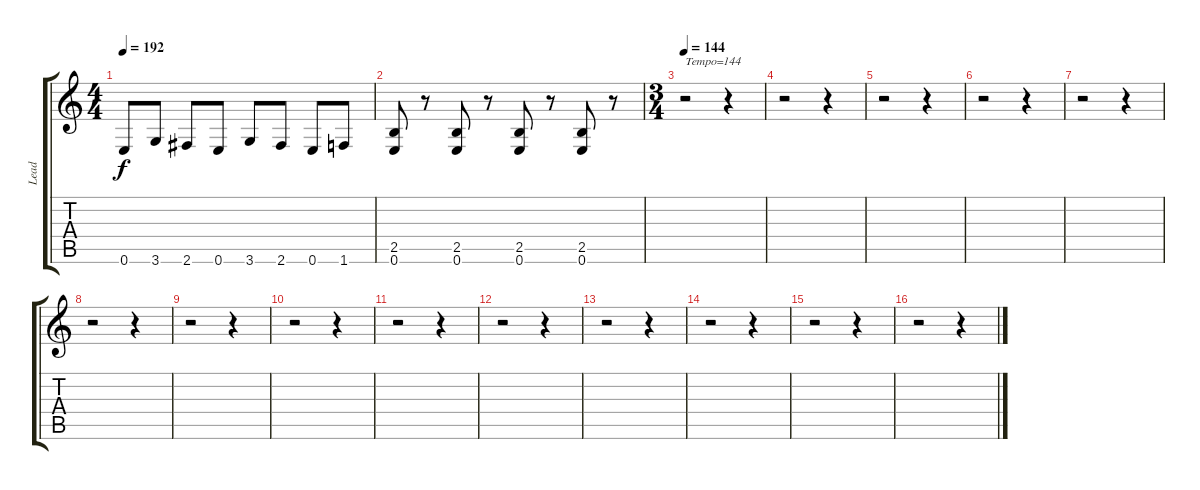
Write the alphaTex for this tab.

\track ("Lead" "Lead") {instrument overdrivenguitar}
\staff {score tabs}
\tuning (E4 B3 G3 D3 A2 E2) {hide}
\ts (4 4)
\tempo 192
\clef g2
\ks c
0.6.8{dy f} 3.6.8 2.6.8 0.6.8 3.6.8 2.6.8 0.6.8 1.6.8 |
(2.5 0.6).8 r.8 (2.5 0.6).8 r.8 (2.5 0.6).8 r.8 (2.5 0.6).8 r.8 |
\ts (3 4)
\tempo 144
r.2{txt "Tempo=144"} r.4 |
r.2 r.4 |
r.2 r.4 |
r.2 r.4 |
r.2 r.4 |
r.2 r.4 |
r.2 r.4 |
r.2 r.4 |
r.2 r.4 |
r.2 r.4 |
r.2 r.4 |
r.2 r.4 |
r.2 r.4 |
r.2 r.4
